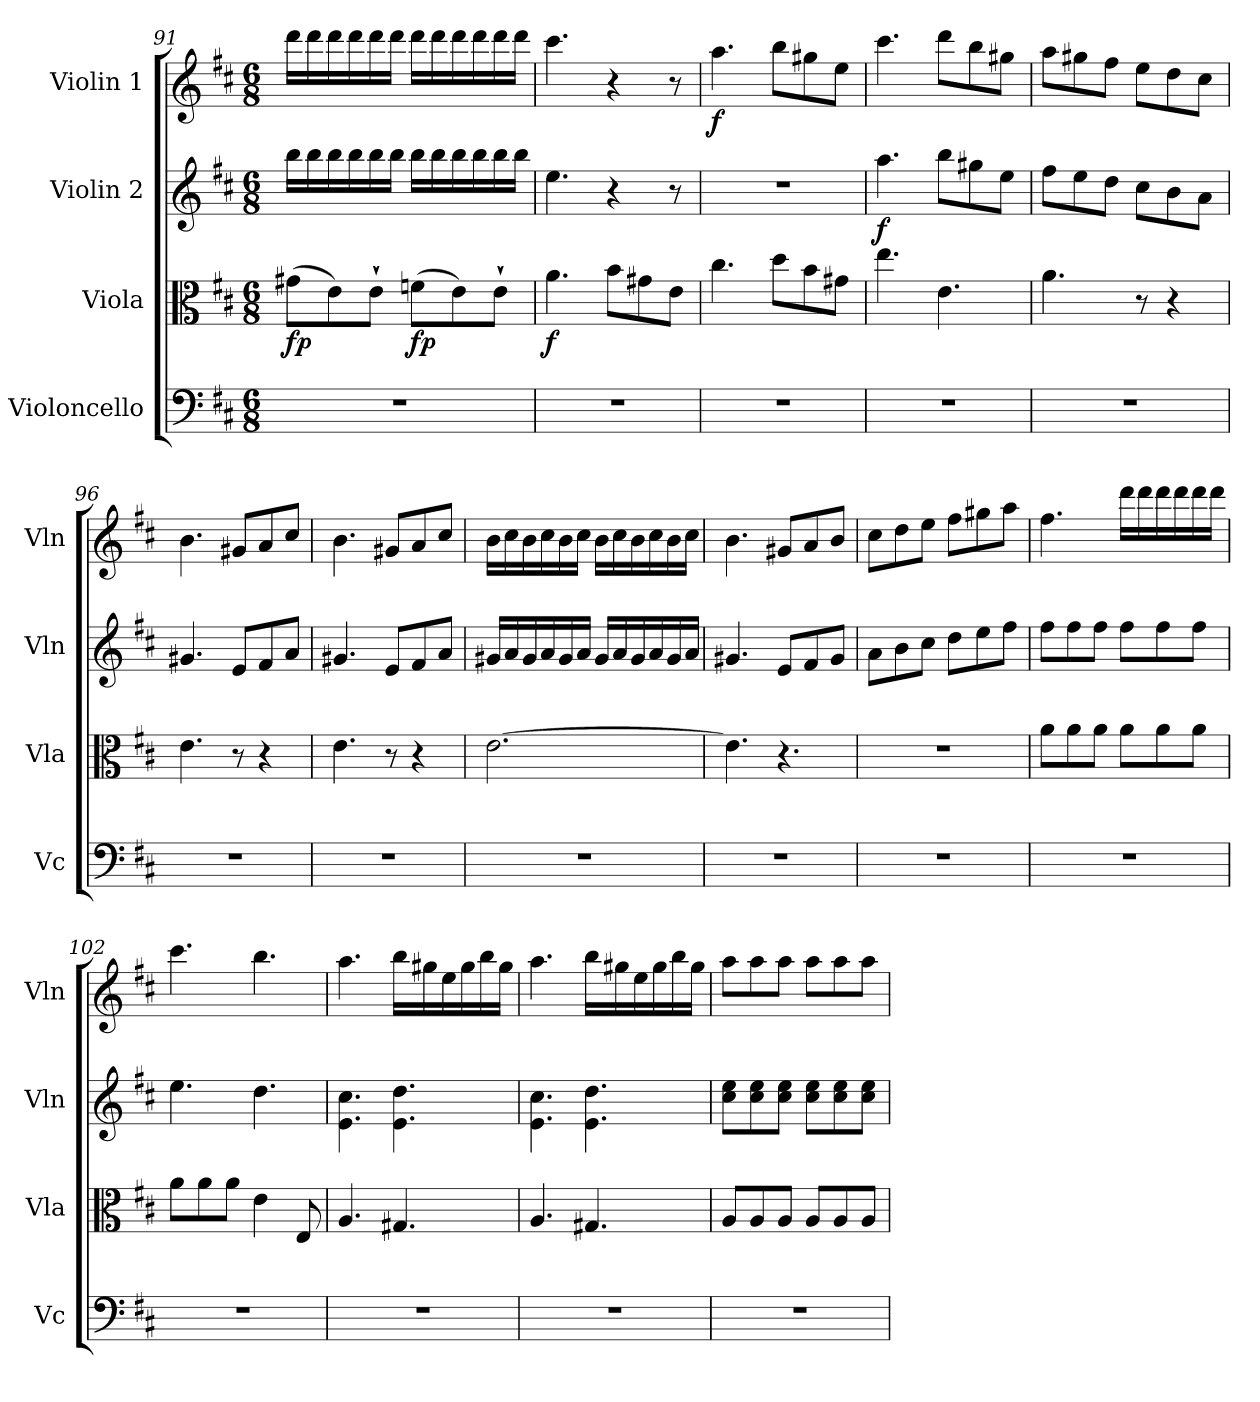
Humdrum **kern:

**kern	**kern	**dynam	**kern	**dynam	**kern	**dynam
*part4	*part3	*part3	*part2	*part2	*part1	*part1
*staff4	*staff3	*staff3	*staff2	*staff2	*staff1	*staff1
*I"Violoncello	*I"Viola	*	*I"Violin 2	*	*I"Violin 1	*
*I'Vc	*I'Vla	*	*I'Vln	*	*I'Vln	*
!!LO:LB:g=z
*clefF4	*clefC3	*	*clefG2	*	*clefG2	*
*k[f#c#]	*k[f#c#]	*	*k[f#c#]	*	*k[f#c#]	*
*M6/8	*M6/8	*	*M6/8	*	*M6/8	*
=91	=91	=91	=91	=91	=91	=91
!	!	!LO:DY:b	!	!	!	!
2.r	(8g#X\L	fp	16bb\LL	.	16ddd\LL	.
.	.	.	16bb\	.	16ddd\	.
.	8e\)	.	16bb\	.	16ddd\	.
.	.	.	16bb\	.	16ddd\	.
.	8e`\J	.	16bb\	.	16ddd\	.
.	.	.	16bb\JJ	.	16ddd\JJ	.
!	!	!LO:DY:b	!	!	!	!
.	(>8fn\L	fp	16bb\LL	.	16ddd\LL	.
.	.	.	16bb\	.	16ddd\	.
.	8e\)	.	16bb\	.	16ddd\	.
.	.	.	16bb\	.	16ddd\	.
.	8e`\J	.	16bb\	.	16ddd\	.
.	.	.	16bb\JJ	.	16ddd\JJ	.
=92	=92	=92	=92	=92	=92	=92
!	!	!LO:DY:b	!	!	!	!
2.r	4.a\	f	4.ee\	.	4.ccc#\	.
.	8b\L	.	4r	.	4r	.
.	8g#X\	.	.	.	.	.
.	8e\J	.	8r	.	8r	.
!!LO:LB:g=z
=93	=93	=93	=93	=93	=93	=93
!	!	!	!	!	!	!LO:DY:b
2.r	4.cc#\	.	2.r	.	4.aa\	f
.	8dd\L	.	.	.	8bb\L	.
.	8b\	.	.	.	8gg#X\	.
.	8g#X\J	.	.	.	8ee\J	.
=94	=94	=94	=94	=94	=94	=94
!	!	!	!	!LO:DY:b	!	!
2.r	4.ee\	.	4.aa\	f	4.ccc#\	.
.	4.e\	.	8bb\L	.	8ddd\L	.
.	.	.	8gg#X\	.	8bb\	.
.	.	.	8ee\J	.	8gg#X\J	.
=95	=95	=95	=95	=95	=95	=95
2.r	4.a\	.	8ff#\L	.	8aa\L	.
.	.	.	8ee\	.	8gg#X\	.
.	.	.	8dd\J	.	8ff#\J	.
.	8r	.	8cc#\L	.	8ee\L	.
.	4r	.	8b\	.	8dd\	.
.	.	.	8a\J	.	8cc#\J	.
=96	=96	=96	=96	=96	=96	=96
2.r	4.e\	.	4.g#X/	.	4.b\	.
.	8r	.	8e/L	.	8g#X/L	.
.	4r	.	8f#/	.	8a/	.
.	.	.	8a/J	.	8cc#/J	.
=97	=97	=97	=97	=97	=97	=97
2.r	4.e\	.	4.g#X/	.	4.b\	.
.	8r	.	8e/L	.	8g#X/L	.
.	4r	.	8f#/	.	8a/	.
.	.	.	8a/J	.	8cc#/J	.
=98	=98	=98	=98	=98	=98	=98
2.r	[2.e\	.	16g#X/LL	.	16b\LL	.
.	.	.	16a/	.	16cc#\	.
.	.	.	16g#/	.	16b\	.
.	.	.	16a/	.	16cc#\	.
.	.	.	16g#/	.	16b\	.
.	.	.	16a/JJ	.	16cc#\JJ	.
.	.	.	16g#/LL	.	16b\LL	.
.	.	.	16a/	.	16cc#\	.
.	.	.	16g#/	.	16b\	.
.	.	.	16a/	.	16cc#\	.
.	.	.	16g#/	.	16b\	.
.	.	.	16a/JJ	.	16cc#\JJ	.
!!LO:PB:g=z
=99	=99	=99	=99	=99	=99	=99
2.r	4.e\]	.	4.g#X/	.	4.b\	.
.	4.r	.	8e/L	.	8g#X/L	.
.	.	.	8f#/	.	8a/	.
.	.	.	8g#/J	.	8b/J	.
!!LO:LB:g=z
=100	=100	=100	=100	=100	=100	=100
2.r	2.r	.	8a\L	.	8cc#\L	.
.	.	.	8b\	.	8dd\	.
.	.	.	8cc#\J	.	8ee\J	.
.	.	.	8dd\L	.	8ff#\L	.
.	.	.	8ee\	.	8gg#X\	.
.	.	.	8ff#\J	.	8aa\J	.
=101	=101	=101	=101	=101	=101	=101
2.r	8a\L	.	8ff#\L	.	4.ff#\	.
.	8a\	.	8ff#\	.	.	.
.	8a\J	.	8ff#\J	.	.	.
.	8a\L	.	8ff#\L	.	16ddd\LL	.
.	.	.	.	.	16ddd\	.
.	8a\	.	8ff#\	.	16ddd\	.
.	.	.	.	.	16ddd\	.
.	8a\J	.	8ff#\J	.	16ddd\	.
.	.	.	.	.	16ddd\JJ	.
=102	=102	=102	=102	=102	=102	=102
2.r	8a\L	.	4.ee\	.	4.ccc#\	.
.	8a\	.	.	.	.	.
.	8a\J	.	.	.	.	.
.	4e\	.	4.dd\	.	4.bb\	.
.	8E/	.	.	.	.	.
=103	=103	=103	=103	=103	=103	=103
2.r	4.A/	.	4.e\ 4.cc#\	.	4.aa\	.
.	4.G#X/	.	4.e\ 4.dd\	.	16bb\LL	.
.	.	.	.	.	16gg#X\	.
.	.	.	.	.	16ee\	.
.	.	.	.	.	16gg#\	.
.	.	.	.	.	16bb\	.
.	.	.	.	.	16gg#\JJ	.
=104	=104	=104	=104	=104	=104	=104
2.r	4.A/	.	4.e\ 4.cc#\	.	4.aa\	.
.	4.G#X/	.	4.e\ 4.dd\	.	16bb\LL	.
.	.	.	.	.	16gg#X\	.
.	.	.	.	.	16ee\	.
.	.	.	.	.	16gg#\	.
.	.	.	.	.	16bb\	.
.	.	.	.	.	16gg#\JJ	.
!!LO:LB:g=z
=105	=105	=105	=105	=105	=105	=105
2.r	8A/L	.	8cc#\ 8ee\L	.	8aa\L	.
.	8A/	.	8cc#\ 8ee\	.	8aa\	.
.	8A/J	.	8cc#\ 8ee\J	.	8aa\J	.
.	8A/L	.	8cc#\ 8ee\L	.	8aa\L	.
.	8A/	.	8cc#\ 8ee\	.	8aa\	.
.	8A/J	.	8cc#\ 8ee\J	.	8aa\J	.
=	=	=	=	=	=	=
*-	*-	*-	*-	*-	*-	*-
